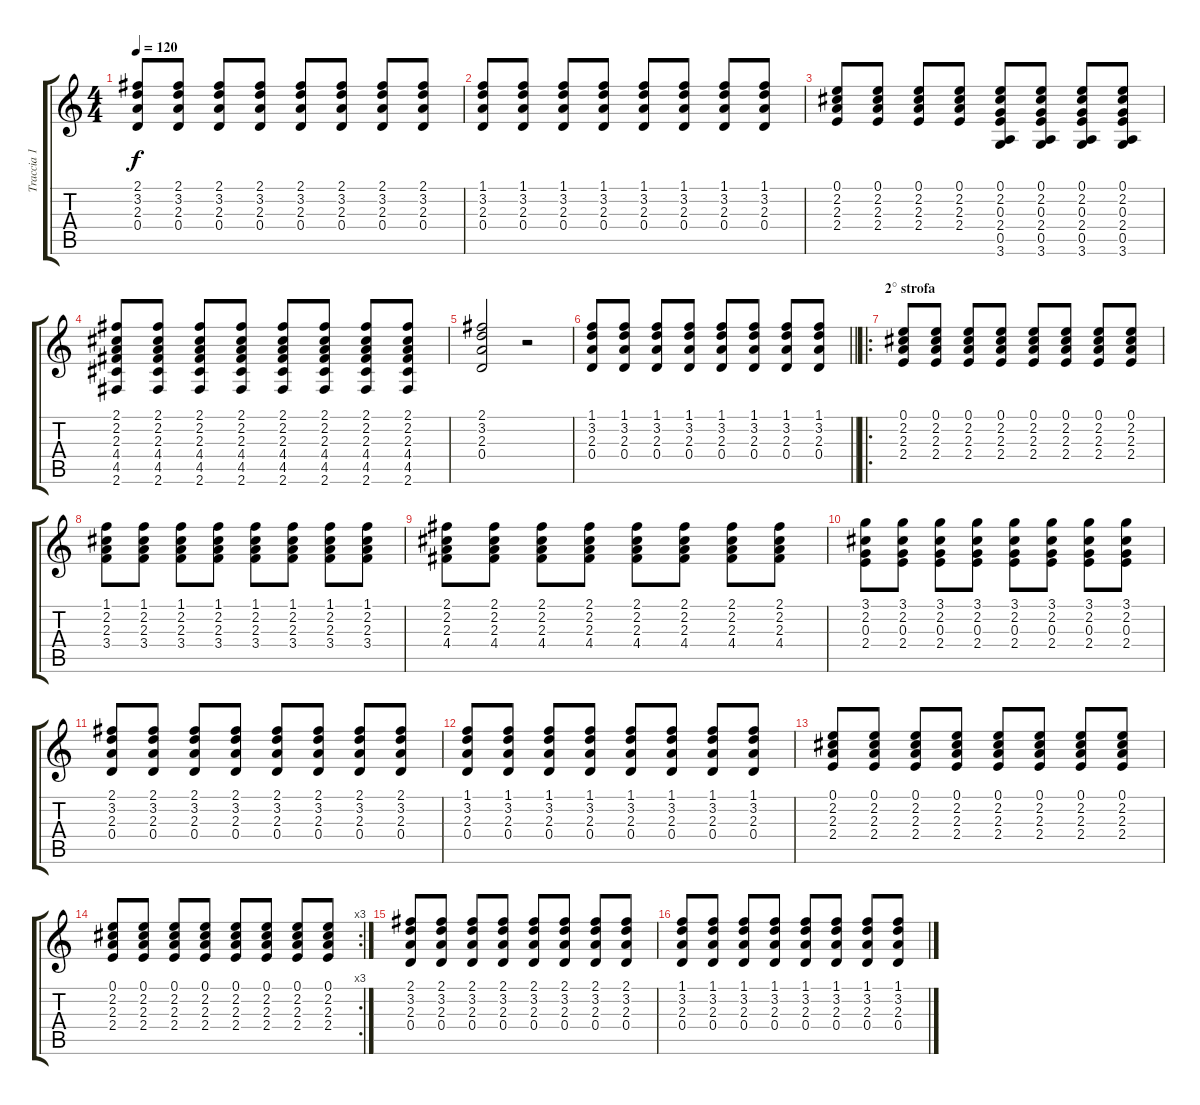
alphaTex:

\track ("Traccia 1" "Traccia 1") {instrument electricguitarclean}
\staff {score tabs}
\tuning (E4 B3 G3 D3 A2 E2) {hide}
\ts (4 4)
\tempo 120
\clef g2
\ks c
(2.1 3.2 2.3 0.4).8{dy f} (2.1 3.2 2.3 0.4).8 (2.1 3.2 2.3 0.4).8 (2.1 3.2 2.3 0.4).8 (2.1 3.2 2.3 0.4).8 (2.1 3.2 2.3 0.4).8 (2.1 3.2 2.3 0.4).8 (2.1 3.2 2.3 0.4).8 |
(1.1 3.2 2.3 0.4).8 (1.1 3.2 2.3 0.4).8 (1.1 3.2 2.3 0.4).8 (1.1 3.2 2.3 0.4).8 (1.1 3.2 2.3 0.4).8 (1.1 3.2 2.3 0.4).8 (1.1 3.2 2.3 0.4).8 (1.1 3.2 2.3 0.4).8 |
(0.1 2.2 2.3 2.4).8 (0.1 2.2 2.3 2.4).8 (0.1 2.2 2.3 2.4).8 (0.1 2.2 2.3 2.4).8 (0.1 2.2 0.3 2.4 0.5 3.6).8 (0.1 2.2 0.3 2.4 0.5 3.6).8 (0.1 2.2 0.3 2.4 0.5 3.6).8 (0.1 2.2 0.3 2.4 0.5 3.6).8 |
(2.1 2.2 2.3 4.4 4.5 2.6).8 (2.1 2.2 2.3 4.4 4.5 2.6).8 (2.1 2.2 2.3 4.4 4.5 2.6).8 (2.1 2.2 2.3 4.4 4.5 2.6).8 (2.1 2.2 2.3 4.4 4.5 2.6).8 (2.1 2.2 2.3 4.4 4.5 2.6).8 (2.1 2.2 2.3 4.4 4.5 2.6).8 (2.1 2.2 2.3 4.4 4.5 2.6).8 |
(2.1 3.2 2.3 0.4).2 r.2 |
\barLineRight lightlight
(1.1 3.2 2.3 0.4).8 (1.1 3.2 2.3 0.4).8 (1.1 3.2 2.3 0.4).8 (1.1 3.2 2.3 0.4).8 (1.1 3.2 2.3 0.4).8 (1.1 3.2 2.3 0.4).8 (1.1 3.2 2.3 0.4).8 (1.1 3.2 2.3 0.4).8 |
\ro
\section ("" "2° strofa")
(0.1 2.2 2.3 2.4).8 (0.1 2.2 2.3 2.4).8 (0.1 2.2 2.3 2.4).8 (0.1 2.2 2.3 2.4).8 (0.1 2.2 2.3 2.4).8 (0.1 2.2 2.3 2.4).8 (0.1 2.2 2.3 2.4).8 (0.1 2.2 2.3 2.4).8 |
(1.1 2.2 2.3 3.4).8 (1.1 2.2 2.3 3.4).8 (1.1 2.2 2.3 3.4).8 (1.1 2.2 2.3 3.4).8 (1.1 2.2 2.3 3.4).8 (1.1 2.2 2.3 3.4).8 (1.1 2.2 2.3 3.4).8 (1.1 2.2 2.3 3.4).8 |
(2.1 2.2 2.3 4.4).8 (2.1 2.2 2.3 4.4).8 (2.1 2.2 2.3 4.4).8 (2.1 2.2 2.3 4.4).8 (2.1 2.2 2.3 4.4).8 (2.1 2.2 2.3 4.4).8 (2.1 2.2 2.3 4.4).8 (2.1 2.2 2.3 4.4).8 |
(3.1 2.2 0.3 2.4).8 (3.1 2.2 0.3 2.4).8 (3.1 2.2 0.3 2.4).8 (3.1 2.2 0.3 2.4).8 (3.1 2.2 0.3 2.4).8 (3.1 2.2 0.3 2.4).8 (3.1 2.2 0.3 2.4).8 (3.1 2.2 0.3 2.4).8 |
(2.1 3.2 2.3 0.4).8 (2.1 3.2 2.3 0.4).8 (2.1 3.2 2.3 0.4).8 (2.1 3.2 2.3 0.4).8 (2.1 3.2 2.3 0.4).8 (2.1 3.2 2.3 0.4).8 (2.1 3.2 2.3 0.4).8 (2.1 3.2 2.3 0.4).8 |
(1.1 3.2 2.3 0.4).8 (1.1 3.2 2.3 0.4).8 (1.1 3.2 2.3 0.4).8 (1.1 3.2 2.3 0.4).8 (1.1 3.2 2.3 0.4).8 (1.1 3.2 2.3 0.4).8 (1.1 3.2 2.3 0.4).8 (1.1 3.2 2.3 0.4).8 |
(0.1 2.2 2.3 2.4).8 (0.1 2.2 2.3 2.4).8 (0.1 2.2 2.3 2.4).8 (0.1 2.2 2.3 2.4).8 (0.1 2.2 2.3 2.4).8 (0.1 2.2 2.3 2.4).8 (0.1 2.2 2.3 2.4).8 (0.1 2.2 2.3 2.4).8 |
\rc 3
(0.1 2.2 2.3 2.4).8 (0.1 2.2 2.3 2.4).8 (0.1 2.2 2.3 2.4).8 (0.1 2.2 2.3 2.4).8 (0.1 2.2 2.3 2.4).8 (0.1 2.2 2.3 2.4).8 (0.1 2.2 2.3 2.4).8 (0.1 2.2 2.3 2.4).8 |
(2.1 3.2 2.3 0.4).8 (2.1 3.2 2.3 0.4).8 (2.1 3.2 2.3 0.4).8 (2.1 3.2 2.3 0.4).8 (2.1 3.2 2.3 0.4).8 (2.1 3.2 2.3 0.4).8 (2.1 3.2 2.3 0.4).8 (2.1 3.2 2.3 0.4).8 |
(1.1 3.2 2.3 0.4).8 (1.1 3.2 2.3 0.4).8 (1.1 3.2 2.3 0.4).8 (1.1 3.2 2.3 0.4).8 (1.1 3.2 2.3 0.4).8 (1.1 3.2 2.3 0.4).8 (1.1 3.2 2.3 0.4).8 (1.1 3.2 2.3 0.4).8
